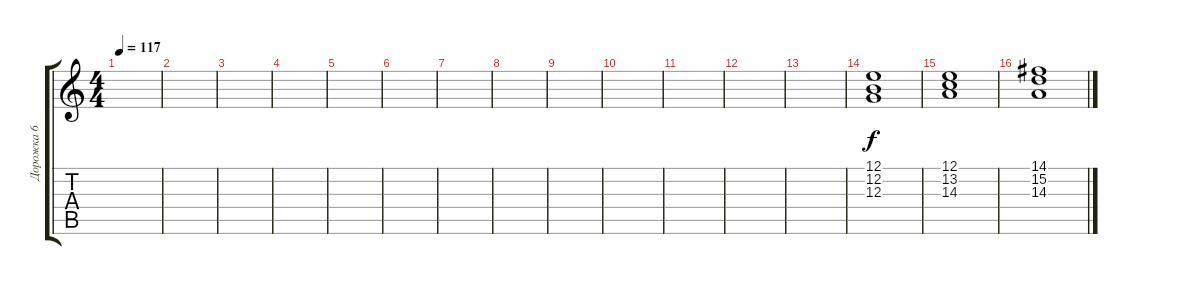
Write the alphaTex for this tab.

\track ("Дорожка 6" "Дорожка 6") {instrument stringensemble1}
\staff {score tabs}
\tuning (E4 B3 G3 D3 A2 E2) {hide}
\ts (4 4)
\tempo 117
\clef g2
\ks c
|
|
|
|
|
|
|
|
|
|
|
|
|
(12.1 12.2 12.3).1 |
(12.1 13.2 14.3).1 |
(14.1 15.2 14.3).1
